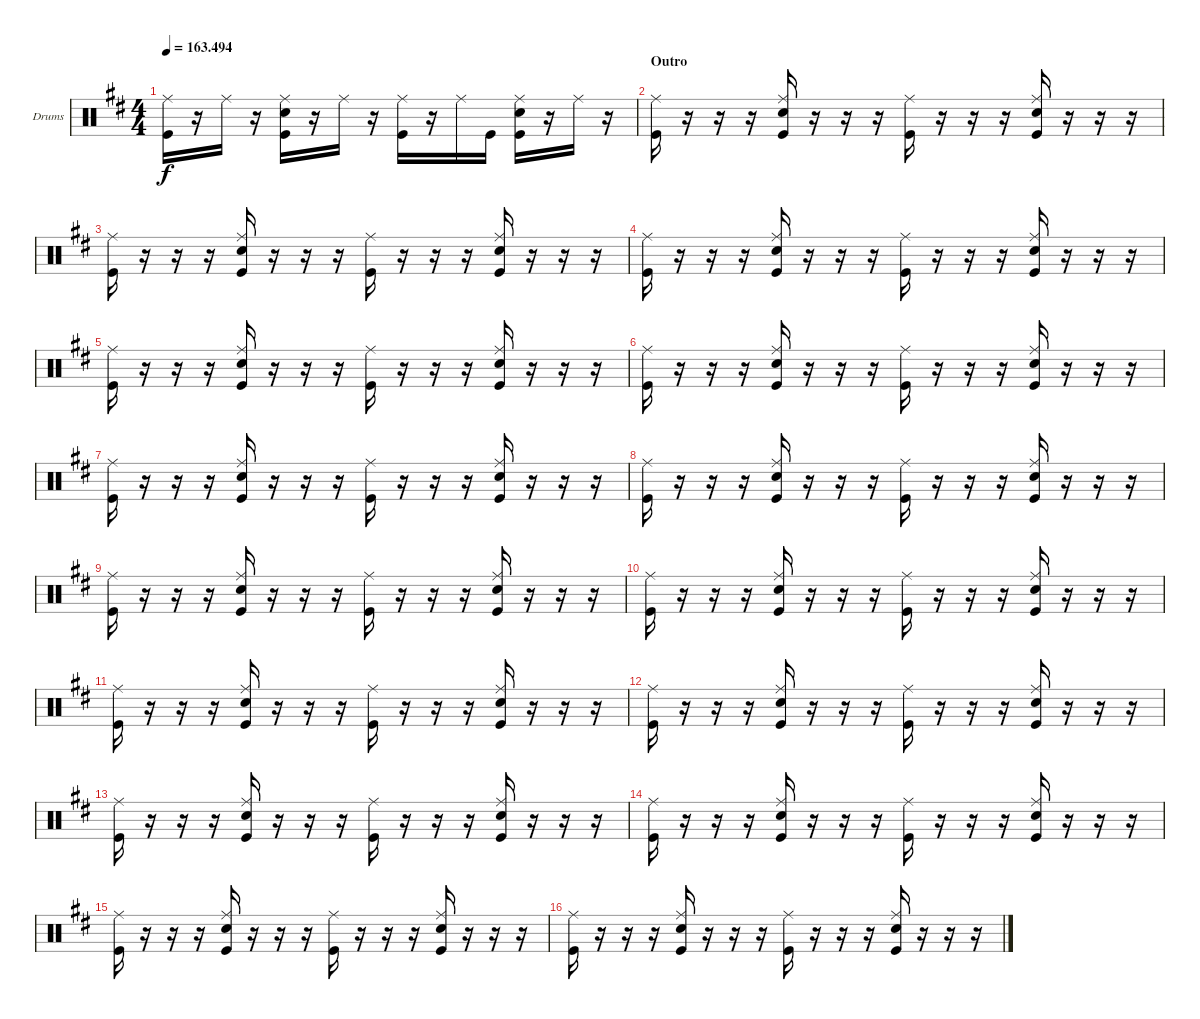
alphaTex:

\bracketExtendMode groupsimilarinstruments
\firstSystemTrackNameOrientation horizontal
\otherSystemsTrackNameOrientation horizontal
\track ("Drumkit" "Drums") {instrument percussion}
\staff {score}
\articulation defaults
\ts (4 4)
\tempo
163.494
\accidentals auto
\clef neutral
\ottava regular
\simile none
\scale
0.333333
\ks d
("Kick (hit)" "Ride (middle)").16{dy f} r.16 "Ride (middle)".16 r.16 ("Kick (hit)" "Snare (hit) 2" "Ride (middle)").16 r.16 "Ride (middle)".16 r.16 ("Kick (hit)" "Ride (middle)").16 r.16 "Ride (middle)".16 "Kick (hit)".16 ("Kick (hit)" "Snare (hit) 2" "Ride (middle)").16 r.16 "Ride (middle)".16 r.16 |
\section ("" "Outro")
\scale
0.333333 ("Ride (middle)" "Kick (hit)").16 r.16 r.16 r.16 ("Ride (middle)" "Kick (hit)" "Snare (hit) 2").16 r.16 r.16 r.16 ("Ride (middle)" "Kick (hit)").16 r.16 r.16 r.16 ("Ride (middle)" "Kick (hit)" "Snare (hit) 2").16 r.16 r.16 r.16 |
\scale
0.333333 ("Ride (middle)" "Kick (hit)").16 r.16 r.16 r.16 ("Ride (middle)" "Kick (hit)" "Snare (hit) 2").16 r.16 r.16 r.16 ("Ride (middle)" "Kick (hit)").16 r.16 r.16 r.16 ("Kick (hit)" "Snare (hit) 2" "Ride (middle)").16 r.16 r.16 r.16 |
\scale
0.333333 ("Ride (middle)" "Kick (hit)").16 r.16 r.16 r.16 ("Ride (middle)" "Kick (hit)" "Snare (hit) 2").16 r.16 r.16 r.16 ("Ride (middle)" "Kick (hit)").16 r.16 r.16 r.16 ("Ride (middle)" "Kick (hit)" "Snare (hit) 2").16 r.16 r.16 r.16 |
\scale
0.333333 ("Ride (middle)" "Kick (hit)").16 r.16 r.16 r.16 ("Ride (middle)" "Kick (hit)" "Snare (hit) 2").16 r.16 r.16 r.16 ("Ride (middle)" "Kick (hit)").16 r.16 r.16 r.16 ("Kick (hit)" "Snare (hit) 2" "Ride (middle)").16 r.16 r.16 r.16 |
\scale
0.333333 ("Ride (middle)" "Kick (hit)").16 r.16 r.16 r.16 ("Ride (middle)" "Kick (hit)" "Snare (hit) 2").16 r.16 r.16 r.16 ("Ride (middle)" "Kick (hit)").16 r.16 r.16 r.16 ("Ride (middle)" "Kick (hit)" "Snare (hit) 2").16 r.16 r.16 r.16 |
\scale
0.333333 ("Ride (middle)" "Kick (hit)").16 r.16 r.16 r.16 ("Ride (middle)" "Kick (hit)" "Snare (hit) 2").16 r.16 r.16 r.16 ("Ride (middle)" "Kick (hit)").16 r.16 r.16 r.16 ("Kick (hit)" "Snare (hit) 2" "Ride (middle)").16 r.16 r.16 r.16 |
\scale
0.333333 ("Ride (middle)" "Kick (hit)").16 r.16 r.16 r.16 ("Ride (middle)" "Kick (hit)" "Snare (hit) 2").16 r.16 r.16 r.16 ("Ride (middle)" "Kick (hit)").16 r.16 r.16 r.16 ("Ride (middle)" "Kick (hit)" "Snare (hit) 2").16 r.16 r.16 r.16 |
\scale
0.333333 ("Ride (middle)" "Kick (hit)").16 r.16 r.16 r.16 ("Ride (middle)" "Kick (hit)" "Snare (hit) 2").16 r.16 r.16 r.16 ("Ride (middle)" "Kick (hit)").16 r.16 r.16 r.16 ("Kick (hit)" "Snare (hit) 2" "Ride (middle)").16 r.16 r.16 r.16 |
\scale
0.333333 ("Ride (middle)" "Kick (hit)").16 r.16 r.16 r.16 ("Ride (middle)" "Kick (hit)" "Snare (hit) 2").16 r.16 r.16 r.16 ("Ride (middle)" "Kick (hit)").16 r.16 r.16 r.16 ("Ride (middle)" "Kick (hit)" "Snare (hit) 2").16 r.16 r.16 r.16 |
\scale
0.333333 ("Ride (middle)" "Kick (hit)").16 r.16 r.16 r.16 ("Ride (middle)" "Kick (hit)" "Snare (hit) 2").16 r.16 r.16 r.16 ("Ride (middle)" "Kick (hit)").16 r.16 r.16 r.16 ("Kick (hit)" "Snare (hit) 2" "Ride (middle)").16 r.16 r.16 r.16 |
\scale
0.333333 ("Ride (middle)" "Kick (hit)").16 r.16 r.16 r.16 ("Ride (middle)" "Kick (hit)" "Snare (hit) 2").16 r.16 r.16 r.16 ("Ride (middle)" "Kick (hit)").16 r.16 r.16 r.16 ("Ride (middle)" "Kick (hit)" "Snare (hit) 2").16 r.16 r.16 r.16 |
\scale
0.333333 ("Ride (middle)" "Kick (hit)").16 r.16 r.16 r.16 ("Ride (middle)" "Kick (hit)" "Snare (hit) 2").16 r.16 r.16 r.16 ("Ride (middle)" "Kick (hit)").16 r.16 r.16 r.16 ("Kick (hit)" "Snare (hit) 2" "Ride (middle)").16 r.16 r.16 r.16 |
\scale
0.333333 ("Ride (middle)" "Kick (hit)").16 r.16 r.16 r.16 ("Ride (middle)" "Kick (hit)" "Snare (hit) 2").16 r.16 r.16 r.16 ("Ride (middle)" "Kick (hit)").16 r.16 r.16 r.16 ("Ride (middle)" "Kick (hit)" "Snare (hit) 2").16 r.16 r.16 r.16 |
\scale
0.333333 ("Ride (middle)" "Kick (hit)").16 r.16 r.16 r.16 ("Ride (middle)" "Kick (hit)" "Snare (hit) 2").16 r.16 r.16 r.16 ("Ride (middle)" "Kick (hit)").16 r.16 r.16 r.16 ("Ride (middle)" "Kick (hit)" "Snare (hit) 2").16 r.16 r.16 r.16 |
\scale
0.333333 ("Ride (middle)" "Kick (hit)").16 r.16 r.16 r.16 ("Ride (middle)" "Kick (hit)" "Snare (hit) 2").16 r.16 r.16 r.16 ("Ride (middle)" "Kick (hit)").16 r.16 r.16 r.16 ("Ride (middle)" "Kick (hit)" "Snare (hit) 2").16 r.16 r.16 r.16
